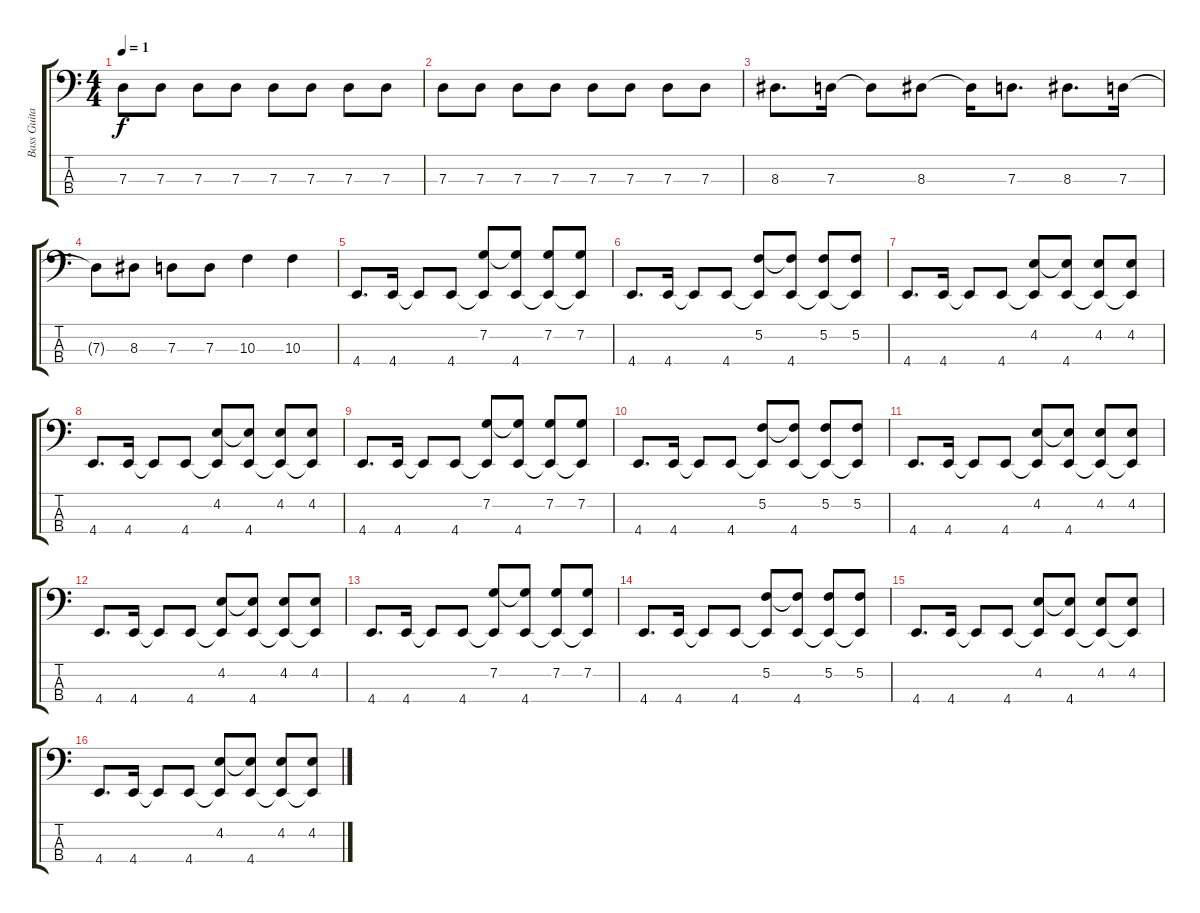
\track ("Bass Guitar" "Bass Guita") {instrument electricbassfinger}
\staff {score tabs}
\tuning (F2 C2 G1 C1) {hide}
\ts (4 4)
\tempo 1
\clef f4
\ks c
7.3.8{dy f} 7.3.8 7.3.8 7.3.8 7.3.8 7.3.8 7.3.8 7.3.8 |
7.3.8 7.3.8 7.3.8 7.3.8 7.3.8 7.3.8 7.3.8 7.3.8 |
8.3.8{d} 7.3.16 7.3{t}.8 8.3.8 8.3{t}.16 7.3.8{d} 8.3.8{d} 7.3.16 |
7.3{t}.8 8.3.8 7.3.8 7.3.8 10.3.4 10.3.4 |
4.4.8{d} 4.4.16 4.4{t}.8 4.4.8 (7.2 4.4{t}).8 (7.2{t} 4.4).8 (7.2 4.4{t}).8 (7.2 4.4{t}).8 |
4.4.8{d} 4.4.16 4.4{t}.8 4.4.8 (5.2 4.4{t}).8 (5.2{t} 4.4).8 (5.2 4.4{t}).8 (5.2 4.4{t}).8 |
4.4.8{d} 4.4.16 4.4{t}.8 4.4.8 (4.2 4.4{t}).8 (4.2{t} 4.4).8 (4.2 4.4{t}).8 (4.2 4.4{t}).8 |
4.4.8{d} 4.4.16 4.4{t}.8 4.4.8 (4.2 4.4{t}).8 (4.2{t} 4.4).8 (4.2 4.4{t}).8 (4.2 4.4{t}).8 |
4.4.8{d} 4.4.16 4.4{t}.8 4.4.8 (7.2 4.4{t}).8 (7.2{t} 4.4).8 (7.2 4.4{t}).8 (7.2 4.4{t}).8 |
4.4.8{d} 4.4.16 4.4{t}.8 4.4.8 (5.2 4.4{t}).8 (5.2{t} 4.4).8 (5.2 4.4{t}).8 (5.2 4.4{t}).8 |
4.4.8{d} 4.4.16 4.4{t}.8 4.4.8 (4.2 4.4{t}).8 (4.2{t} 4.4).8 (4.2 4.4{t}).8 (4.2 4.4{t}).8 |
4.4.8{d} 4.4.16 4.4{t}.8 4.4.8 (4.2 4.4{t}).8 (4.2{t} 4.4).8 (4.2 4.4{t}).8 (4.2 4.4{t}).8 |
4.4.8{d} 4.4.16 4.4{t}.8 4.4.8 (7.2 4.4{t}).8 (7.2{t} 4.4).8 (7.2 4.4{t}).8 (7.2 4.4{t}).8 |
4.4.8{d} 4.4.16 4.4{t}.8 4.4.8 (5.2 4.4{t}).8 (5.2{t} 4.4).8 (5.2 4.4{t}).8 (5.2 4.4{t}).8 |
4.4.8{d} 4.4.16 4.4{t}.8 4.4.8 (4.2 4.4{t}).8 (4.2{t} 4.4).8 (4.2 4.4{t}).8 (4.2 4.4{t}).8 |
4.4.8{d} 4.4.16 4.4{t}.8 4.4.8 (4.2 4.4{t}).8 (4.2{t} 4.4).8 (4.2 4.4{t}).8 (4.2 4.4{t}).8
